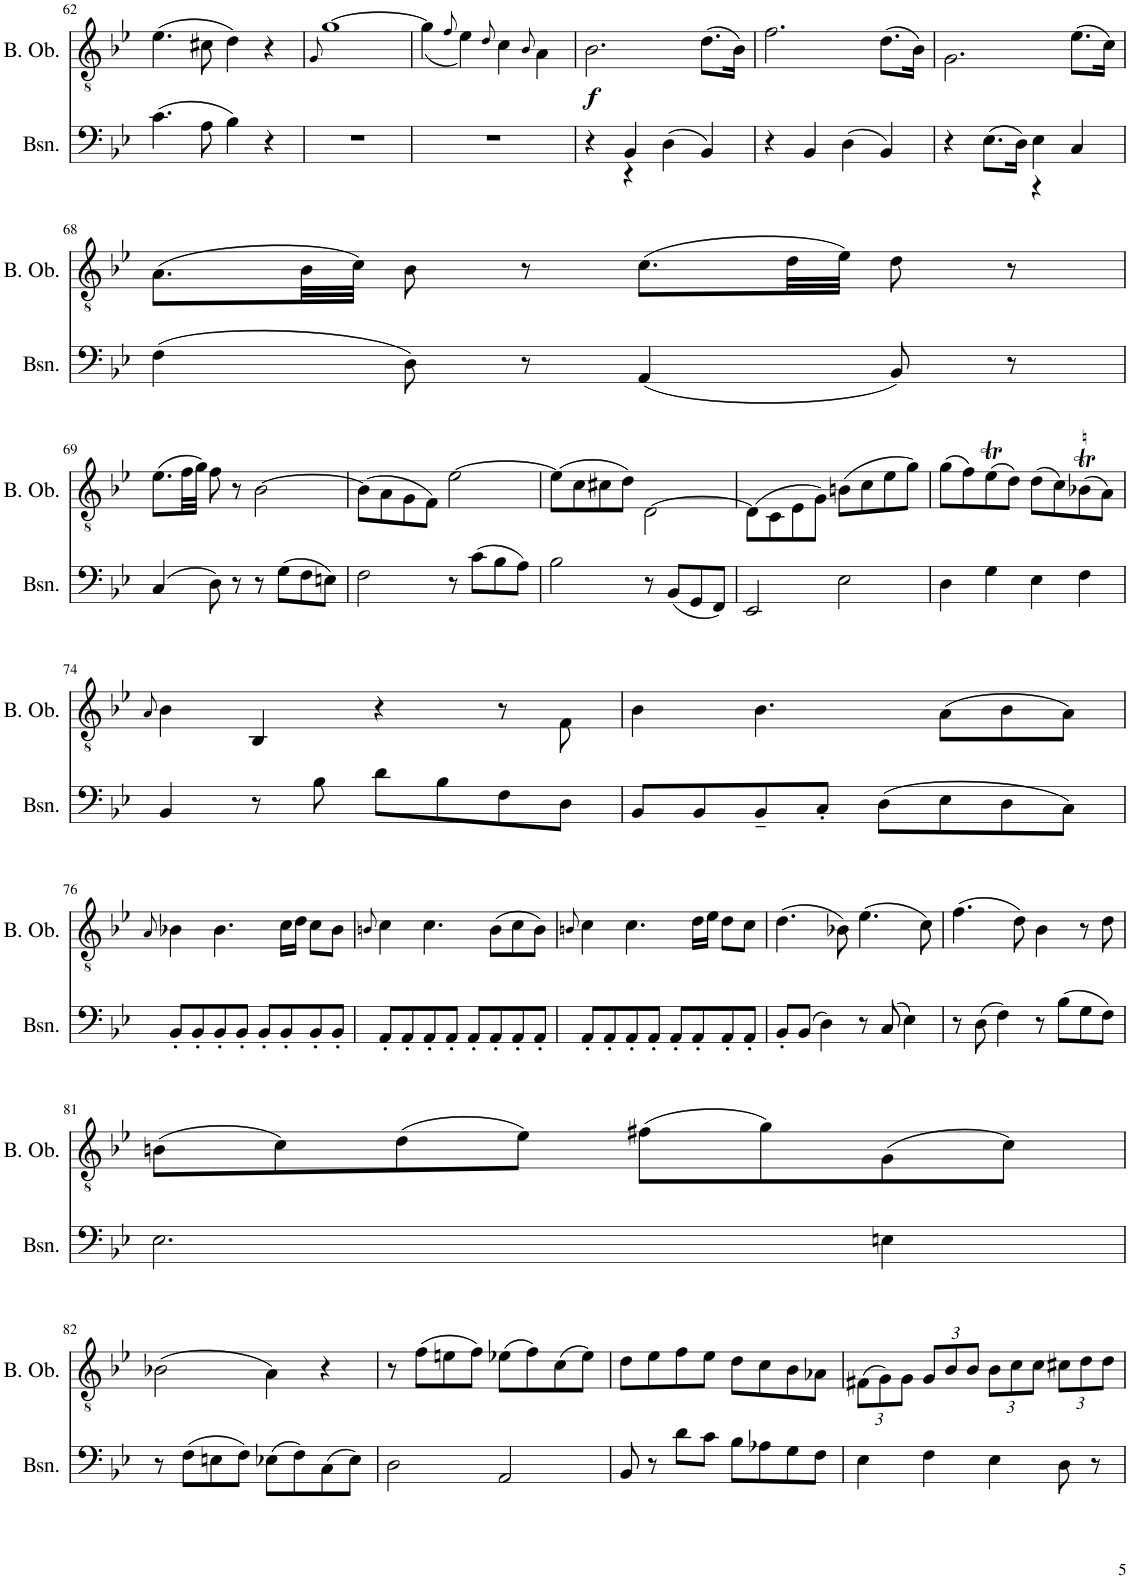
**kern	**kern	**dynam
*part2	*part1	*part1
*staff2	*staff1	*staff1
*I"Bassoon	*I"Bass Oboe	*
*I'Bsn.	*I'B. Ob.	*
!!LO:PB:g=z
*clefF4	*clefGv2	*
*k[b-e-]	*k[b-e-]	*
*M4/4	*M4/4	*
*met(c)	*met(c)	*
=62	=62	=62
(>4.c\	(>4.e-\	.
8A\	8c#X\	.
4B-\)	4d\)	.
4r	4r	.
=63	=63	=63
.	8qG/	.
1r	[>1g	.
=64	=64	=64
1r	(<4g\]	.
.	8qf/	.
.	4e-\)	.
.	8qd/	.
.	4c\	.
.	8qB-/	.
.	4A\	.
=65	=65	=65
*^	*	*
!	!	!	!LO:DY:b
4r	4ryy	2.B-\	f
4BB-/	4r	.	.
2ryy	(>4D\	.	.
.	4BB-/)	(>8.d\L	.
.	.	16B-\Jk)	.
*v	*v	*	*
=66	=66	=66
4r	2.f\	.
4BB-/	.	.
(>4D\	.	.
4BB-/)	(>8.d\L	.
.	16B-\Jk)	.
=67	=67	=67
*^	*	*
4r	2ryy	2.G\	.
(>8.E-\L	.	.	.
16D\Jk)	.	.	.
4E-\	4r	.	.
4ryy	4C/	(>8.e-\L	.
.	.	16c\Jk)	.
*v	*v	*	*
!!LO:LB:g=z
=68	=68	=68
(>4F\	(>8.A\L	.
.	32B-\LL	.
.	32c\JJJ)	.
8D\)	8B-\	.
8r	8r	.
(<4AA/	(>8.c\L	.
.	32d\LL	.
.	32e-\JJJ)	.
8BB-/)	8d\	.
8r	8r	.
!!LO:LB:g=z
=69	=69	=69
(>4C/	(>8.e-\L	.
.	32f\LL	.
.	32g\JJJ)	.
8D\)	8f\	.
8r	8r	.
8r	[>2B-\	.
(>8G\L	.	.
8F\	.	.
8En\J)	.	.
=70	=70	=70
2F\	(>8B-\L]	.
.	8A\	.
.	8G\	.
.	8F\J)	.
8r	[>2e-\	.
(>8c\L	.	.
8B-\	.	.
8A\J)	.	.
=71	=71	=71
2B-\	(>8e-\L]	.
.	8c\	.
.	8c#X\	.
.	8d\J)	.
8r	[>2D\	.
(<8BB-/L	.	.
8GG/	.	.
8FF/J)	.	.
=72	=72	=72
2EE-/	(>8D\L]	.
.	8C\	.
.	8E-\	.
.	8G\J)	.
2E-\	(>8Bn\L	.
.	8c\	.
.	8e-\	.
.	8g\J)	.
=73	=73	=73
4D\	(>8g\L	.
.	8f\)	.
4G\	(>8e-T\	.
.	8d\J)	.
4E-\	(>8d\L	.
.	8c\)	.
4F\	(>8B-XT\	.
.	8A\J)	.
!!LO:LB:g=z
=74	=74	=74
.	8qA/	.
4BB-/	4B-\	.
8r	4BB-/	.
8B-\	.	.
8d\L	4r	.
8B-\	.	.
8F\	8r	.
8D\J	8F\	.
=75	=75	=75
8BB-/L	4B-\	.
8BB-/	.	.
8BB-~/	4.B-\	.
8C'/J	.	.
(>8D\L	.	.
8E-\	(>8A\L	.
8D\	8B-\	.
8C\J)	8A\J)	.
!!LO:LB:g=z
=76	=76	=76
.	8qA/	.
8BB-'/L	4B-X\	.
8BB-'/	.	.
8BB-'/	4.B-\	.
8BB-'/J	.	.
8BB-'/L	.	.
8BB-'/	16c\LL	.
.	16d\JJ	.
8BB-'/	8c\L	.
8BB-'/J	8B-\J	.
=77	=77	=77
.	8qBn/	.
8AA'/L	4c\	.
8AA'/	.	.
8AA'/	4.c\	.
8AA'/J	.	.
8AA'/L	.	.
8AA'/	(>8B\L	.
8AA'/	8c\	.
8AA'/J	8B\J)	.
=78	=78	=78
.	8qBn/	.
8AA'/L	4c\	.
8AA'/	.	.
8AA'/	4.c\	.
8AA'/J	.	.
8AA'/L	.	.
8AA'/	16d\LL	.
.	16e-\JJ	.
8AA'/	8d\L	.
8AA'/J	8c\J	.
=79	=79	=79
8BB-'/L	(>4.d\	.
(>8BB-/J	.	.
4D\)	.	.
.	8B-X\)	.
8r	(>4.e-\	.
(>8C/	.	.
4E-\)	.	.
.	8c\)	.
=80	=80	=80
8r	(>4.f\	.
(>8D\	.	.
4F\)	.	.
.	8d\)	.
8r	4B-\	.
(>8B-\L	.	.
8G\	8r	.
8F\J)	8d\	.
!!LO:LB:g=z
=81	=81	=81
2.E-\	(>8Bn\L	.
.	8c\)	.
.	(>8d\	.
.	8e-\J)	.
.	(>8f#X\L	.
.	8g\)	.
4En\	(>8G\	.
.	8c\J)	.
!!LO:LB:g=z
=82	=82	=82
8r	(>2B-X\	.
(>8F\L	.	.
8En\	.	.
8F\J)	.	.
(>8E-X\L	4A\)	.
8F\)	.	.
(>8C\	4r	.
8E-\J)	.	.
=83	=83	=83
2D\	8r	.
.	(>8f\L	.
.	8en\	.
.	8f\J)	.
2AA/	(>8e-X\L	.
.	8f\)	.
.	(>8c\	.
.	8e-\J)	.
=84	=84	=84
8BB-/	8d\L	.
8r	8e-\	.
8d\L	8f\	.
8c\J	8e-\J	.
8B-\L	8d\L	.
8A-X\	8c\	.
8G\	8B-\	.
8F\J	8A-X\J	.
=85	=85	=85
*	*Xbrackettup	*
4E-\	(>12F#X\L	.
.	12G\)	.
.	12G\J	.
4F\	12G/L	.
.	12B-/	.
.	12B-/J	.
4E-\	12B-\L	.
.	12c\	.
.	12c\J	.
8D\	12c#X\L	.
.	12d\	.
8r	.	.
.	12d\J	.
=	=	=
*-	*-	*-
